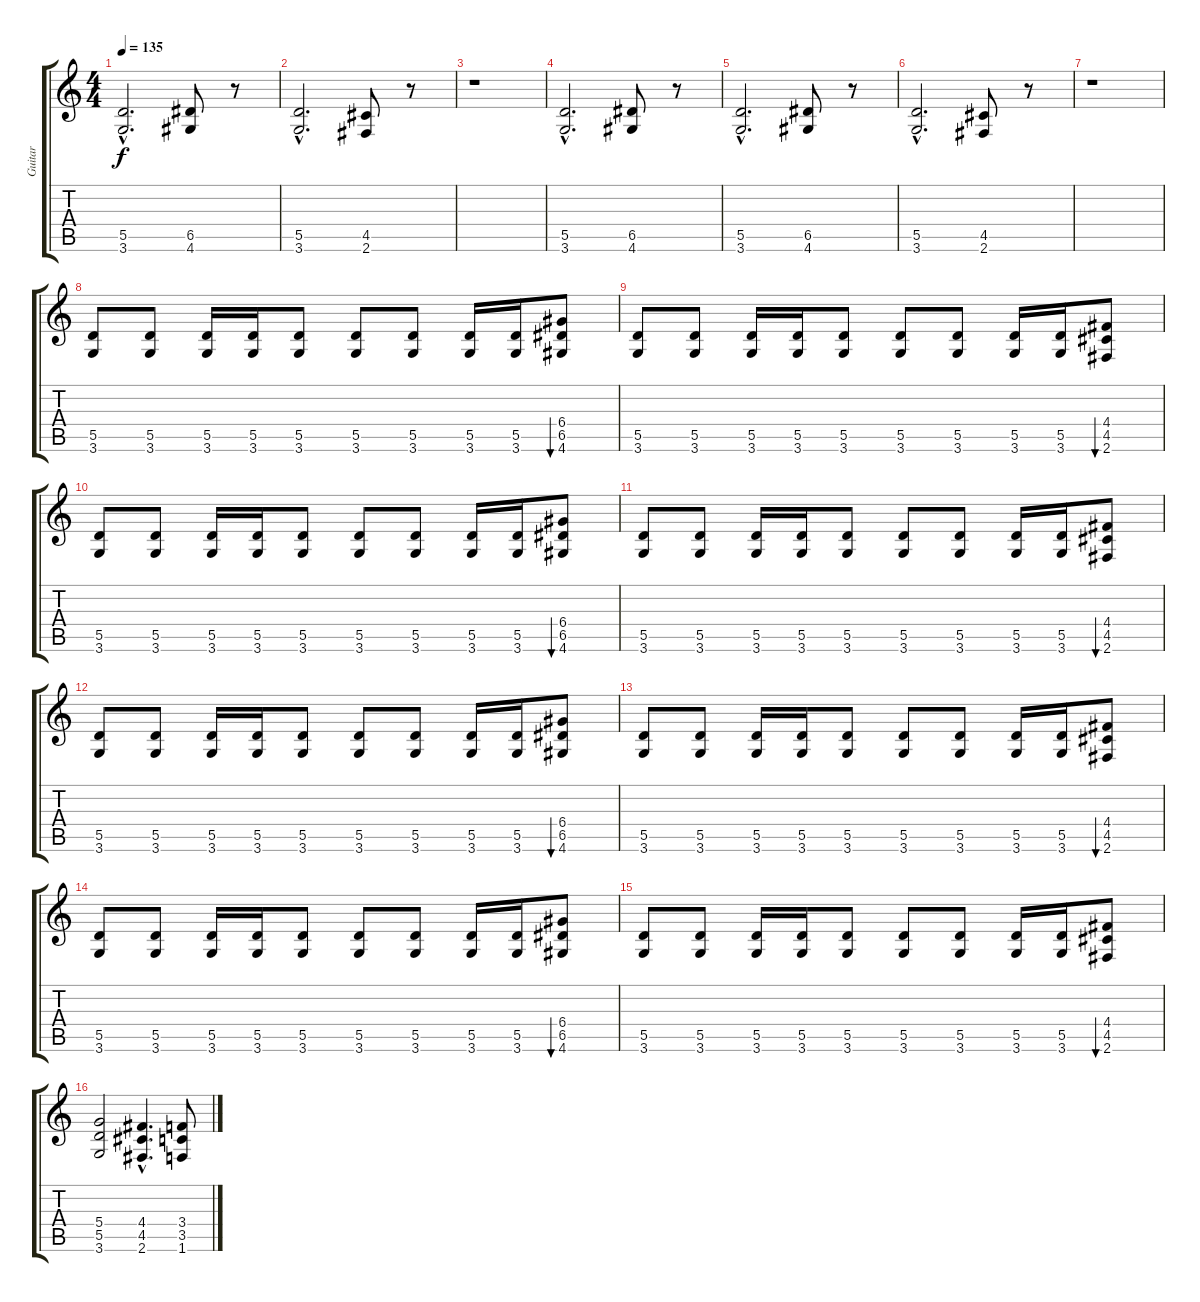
\track ("Guitar" "Guitar") {instrument overdrivenguitar}
\staff {score tabs}
\tuning (E4 B3 G3 D3 A2 E2) {hide}
\ts (4 4)
\tempo 135
\clef g2
\ks c
(5.5{hac} 3.6{hac}).2{d dy f} (6.5 4.6).8 r.8 |
(5.5{hac} 3.6{hac}).2{d} (4.5 2.6).8 r.8 |
r.1 |
(5.5{hac} 3.6{hac}).2{d} (6.5 4.6).8 r.8 |
(5.5{hac} 3.6{hac}).2{d} (6.5 4.6).8 r.8 |
(5.5{hac} 3.6{hac}).2{d} (4.5 2.6).8 r.8 |
r.1 |
(5.5 3.6).8 (5.5 3.6).8 (5.5 3.6).16 (5.5 3.6).16 (5.5 3.6).8 (5.5 3.6).8 (5.5 3.6).8 (5.5 3.6).16 (5.5 3.6).16 (6.4 6.5 4.6).8{bu 60} |
(5.5 3.6).8 (5.5 3.6).8 (5.5 3.6).16 (5.5 3.6).16 (5.5 3.6).8 (5.5 3.6).8 (5.5 3.6).8 (5.5 3.6).16 (5.5 3.6).16 (4.4 4.5 2.6).8{bu 60} |
(5.5 3.6).8 (5.5 3.6).8 (5.5 3.6).16 (5.5 3.6).16 (5.5 3.6).8 (5.5 3.6).8 (5.5 3.6).8 (5.5 3.6).16 (5.5 3.6).16 (6.4 6.5 4.6).8{bu 60} |
(5.5 3.6).8 (5.5 3.6).8 (5.5 3.6).16 (5.5 3.6).16 (5.5 3.6).8 (5.5 3.6).8 (5.5 3.6).8 (5.5 3.6).16 (5.5 3.6).16 (4.4 4.5 2.6).8{bu 60} |
(5.5 3.6).8 (5.5 3.6).8 (5.5 3.6).16 (5.5 3.6).16 (5.5 3.6).8 (5.5 3.6).8 (5.5 3.6).8 (5.5 3.6).16 (5.5 3.6).16 (6.4 6.5 4.6).8{bu 60} |
(5.5 3.6).8 (5.5 3.6).8 (5.5 3.6).16 (5.5 3.6).16 (5.5 3.6).8 (5.5 3.6).8 (5.5 3.6).8 (5.5 3.6).16 (5.5 3.6).16 (4.4 4.5 2.6).8{bu 60} |
(5.5 3.6).8 (5.5 3.6).8 (5.5 3.6).16 (5.5 3.6).16 (5.5 3.6).8 (5.5 3.6).8 (5.5 3.6).8 (5.5 3.6).16 (5.5 3.6).16 (6.4 6.5 4.6).8{bu 60} |
(5.5 3.6).8 (5.5 3.6).8 (5.5 3.6).16 (5.5 3.6).16 (5.5 3.6).8 (5.5 3.6).8 (5.5 3.6).8 (5.5 3.6).16 (5.5 3.6).16 (4.4 4.5 2.6).8{bu 60} |
(5.4 5.5 3.6).2 (4.4{hac} 4.5{hac} 2.6{hac}).4{d} (3.4 3.5 1.6).8
